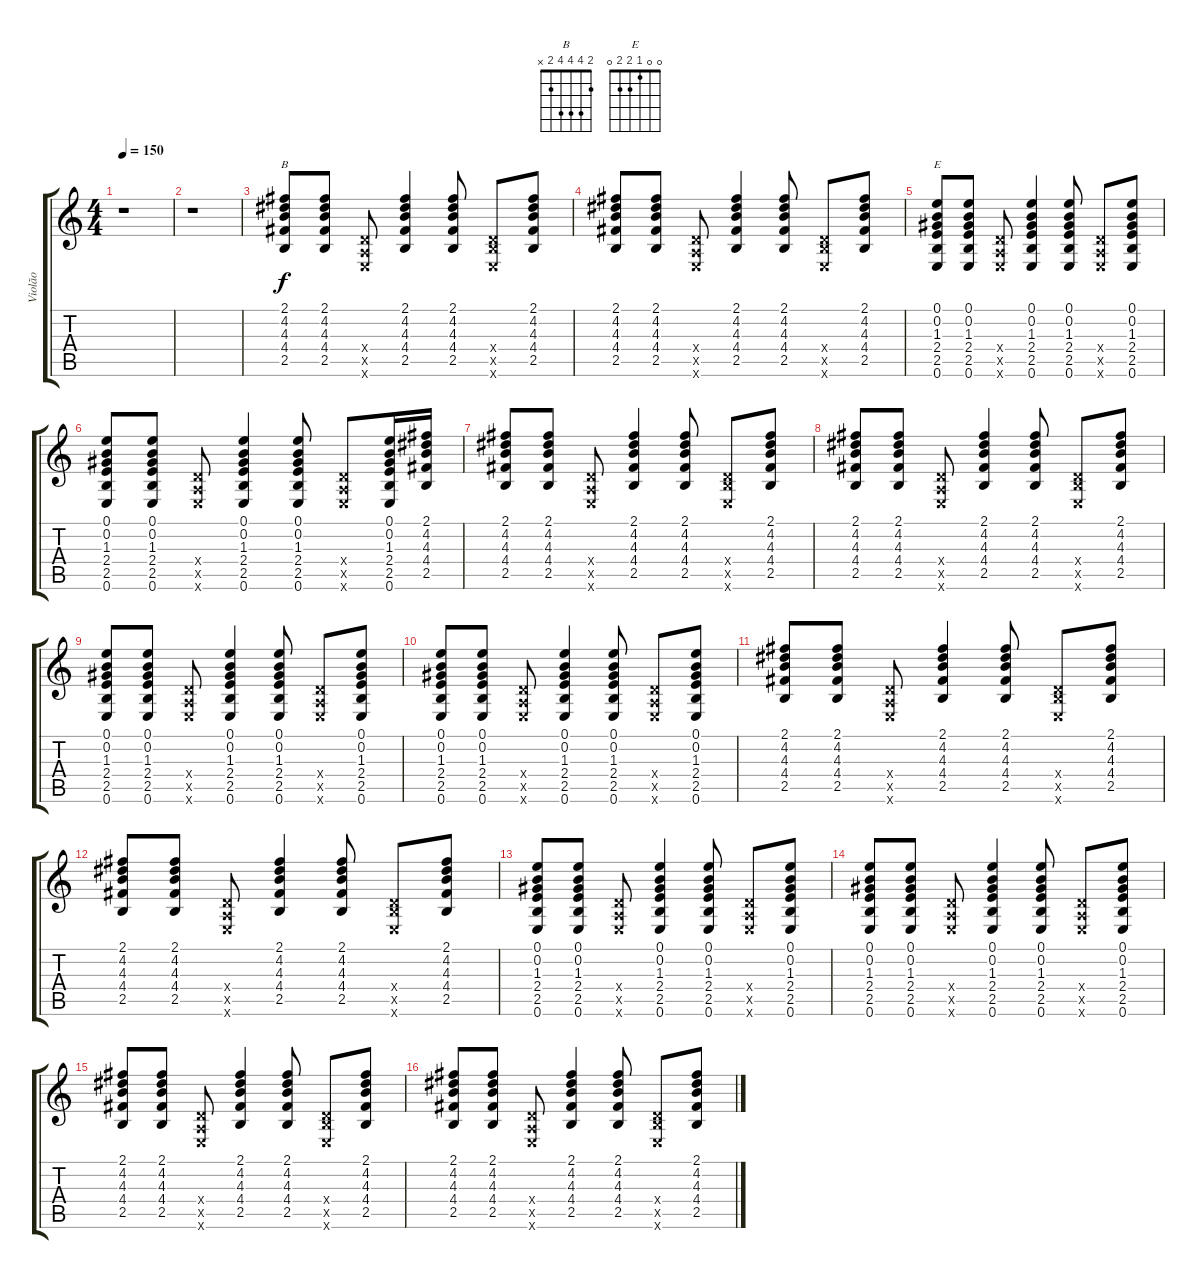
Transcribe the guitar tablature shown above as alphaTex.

\track ("Violão" "Violão") {instrument acousticguitarsteel}
\staff {score tabs}
\tuning (E4 B3 G3 D3 A2 E2) {hide}
\chord ("B" 2 4 4 4 2 x)
\chord ("E" 0 0 1 2 2 0)
\ts (4 4)
\tempo 150
\clef g2
\ks c
r.1{dy f instrument acousticguitarsteel} |
r.1 |
(2.1 4.2 4.3 4.4 2.5).8{ch "B"} (2.1 4.2 4.3 4.4 2.5).8 (0.4{x} 0.5{x} 0.6{x}).8 (2.1 4.2 4.3 4.4 2.5).4 (2.1 4.2 4.3 4.4 2.5).8 (0.4{x} 2.5{x} 0.6{x}).8 (2.1 4.2 4.3 4.4 2.5).8 |
(2.1 4.2 4.3 4.4 2.5).8 (2.1 4.2 4.3 4.4 2.5).8 (0.4{x} 0.5{x} 0.6{x}).8 (2.1 4.2 4.3 4.4 2.5).4 (2.1 4.2 4.3 4.4 2.5).8 (0.4{x} 2.5{x} 0.6{x}).8 (2.1 4.2 4.3 4.4 2.5).8 |
(0.1 0.2 1.3 2.4 2.5 0.6).8{ch "E"} (0.1 0.2 1.3 2.4 2.5 0.6).8 (0.4{x} 0.5{x} 0.6{x}).8 (0.1 0.2 1.3 2.4 2.5 0.6).4 (0.1 0.2 1.3 2.4 2.5 0.6).8 (0.4{x} 0.5{x} 0.6{x}).8 (0.1 0.2 1.3 2.4 2.5 0.6).8 |
(0.1 0.2 1.3 2.4 2.5 0.6).8 (0.1 0.2 1.3 2.4 2.5 0.6).8 (0.4{x} 0.5{x} 0.6{x}).8 (0.1 0.2 1.3 2.4 2.5 0.6).4 (0.1 0.2 1.3 2.4 2.5 0.6).8 (0.4{x} 0.5{x} 0.6{x}).8 (0.1 0.2 1.3 2.4 2.5 0.6).16 (2.1 4.2 4.3 4.4 2.5).16 |
(2.1 4.2 4.3 4.4 2.5).8 (2.1 4.2 4.3 4.4 2.5).8 (0.4{x} 0.5{x} 0.6{x}).8 (2.1 4.2 4.3 4.4 2.5).4 (2.1 4.2 4.3 4.4 2.5).8 (0.4{x} 2.5{x} 0.6{x}).8 (2.1 4.2 4.3 4.4 2.5).8 |
(2.1 4.2 4.3 4.4 2.5).8 (2.1 4.2 4.3 4.4 2.5).8 (0.4{x} 0.5{x} 0.6{x}).8 (2.1 4.2 4.3 4.4 2.5).4 (2.1 4.2 4.3 4.4 2.5).8 (0.4{x} 2.5{x} 0.6{x}).8 (2.1 4.2 4.3 4.4 2.5).8 |
(0.1 0.2 1.3 2.4 2.5 0.6).8 (0.1 0.2 1.3 2.4 2.5 0.6).8 (0.4{x} 0.5{x} 0.6{x}).8 (0.1 0.2 1.3 2.4 2.5 0.6).4 (0.1 0.2 1.3 2.4 2.5 0.6).8 (0.4{x} 0.5{x} 0.6{x}).8 (0.1 0.2 1.3 2.4 2.5 0.6).8 |
(0.1 0.2 1.3 2.4 2.5 0.6).8 (0.1 0.2 1.3 2.4 2.5 0.6).8 (0.4{x} 0.5{x} 0.6{x}).8 (0.1 0.2 1.3 2.4 2.5 0.6).4 (0.1 0.2 1.3 2.4 2.5 0.6).8 (0.4{x} 0.5{x} 0.6{x}).8 (0.1 0.2 1.3 2.4 2.5 0.6).8 |
(2.1 4.2 4.3 4.4 2.5).8 (2.1 4.2 4.3 4.4 2.5).8 (0.4{x} 0.5{x} 0.6{x}).8 (2.1 4.2 4.3 4.4 2.5).4 (2.1 4.2 4.3 4.4 2.5).8 (0.4{x} 2.5{x} 0.6{x}).8 (2.1 4.2 4.3 4.4 2.5).8 |
(2.1 4.2 4.3 4.4 2.5).8 (2.1 4.2 4.3 4.4 2.5).8 (0.4{x} 0.5{x} 0.6{x}).8 (2.1 4.2 4.3 4.4 2.5).4 (2.1 4.2 4.3 4.4 2.5).8 (0.4{x} 2.5{x} 0.6{x}).8 (2.1 4.2 4.3 4.4 2.5).8 |
(0.1 0.2 1.3 2.4 2.5 0.6).8 (0.1 0.2 1.3 2.4 2.5 0.6).8 (0.4{x} 0.5{x} 0.6{x}).8 (0.1 0.2 1.3 2.4 2.5 0.6).4 (0.1 0.2 1.3 2.4 2.5 0.6).8 (0.4{x} 0.5{x} 0.6{x}).8 (0.1 0.2 1.3 2.4 2.5 0.6).8 |
(0.1 0.2 1.3 2.4 2.5 0.6).8 (0.1 0.2 1.3 2.4 2.5 0.6).8 (0.4{x} 0.5{x} 0.6{x}).8 (0.1 0.2 1.3 2.4 2.5 0.6).4 (0.1 0.2 1.3 2.4 2.5 0.6).8 (0.4{x} 0.5{x} 0.6{x}).8 (0.1 0.2 1.3 2.4 2.5 0.6).8 |
(2.1 4.2 4.3 4.4 2.5).8 (2.1 4.2 4.3 4.4 2.5).8 (0.4{x} 0.5{x} 0.6{x}).8 (2.1 4.2 4.3 4.4 2.5).4 (2.1 4.2 4.3 4.4 2.5).8 (0.4{x} 2.5{x} 0.6{x}).8 (2.1 4.2 4.3 4.4 2.5).8 |
(2.1 4.2 4.3 4.4 2.5).8 (2.1 4.2 4.3 4.4 2.5).8 (0.4{x} 0.5{x} 0.6{x}).8 (2.1 4.2 4.3 4.4 2.5).4 (2.1 4.2 4.3 4.4 2.5).8 (0.4{x} 2.5{x} 0.6{x}).8 (2.1 4.2 4.3 4.4 2.5).8
